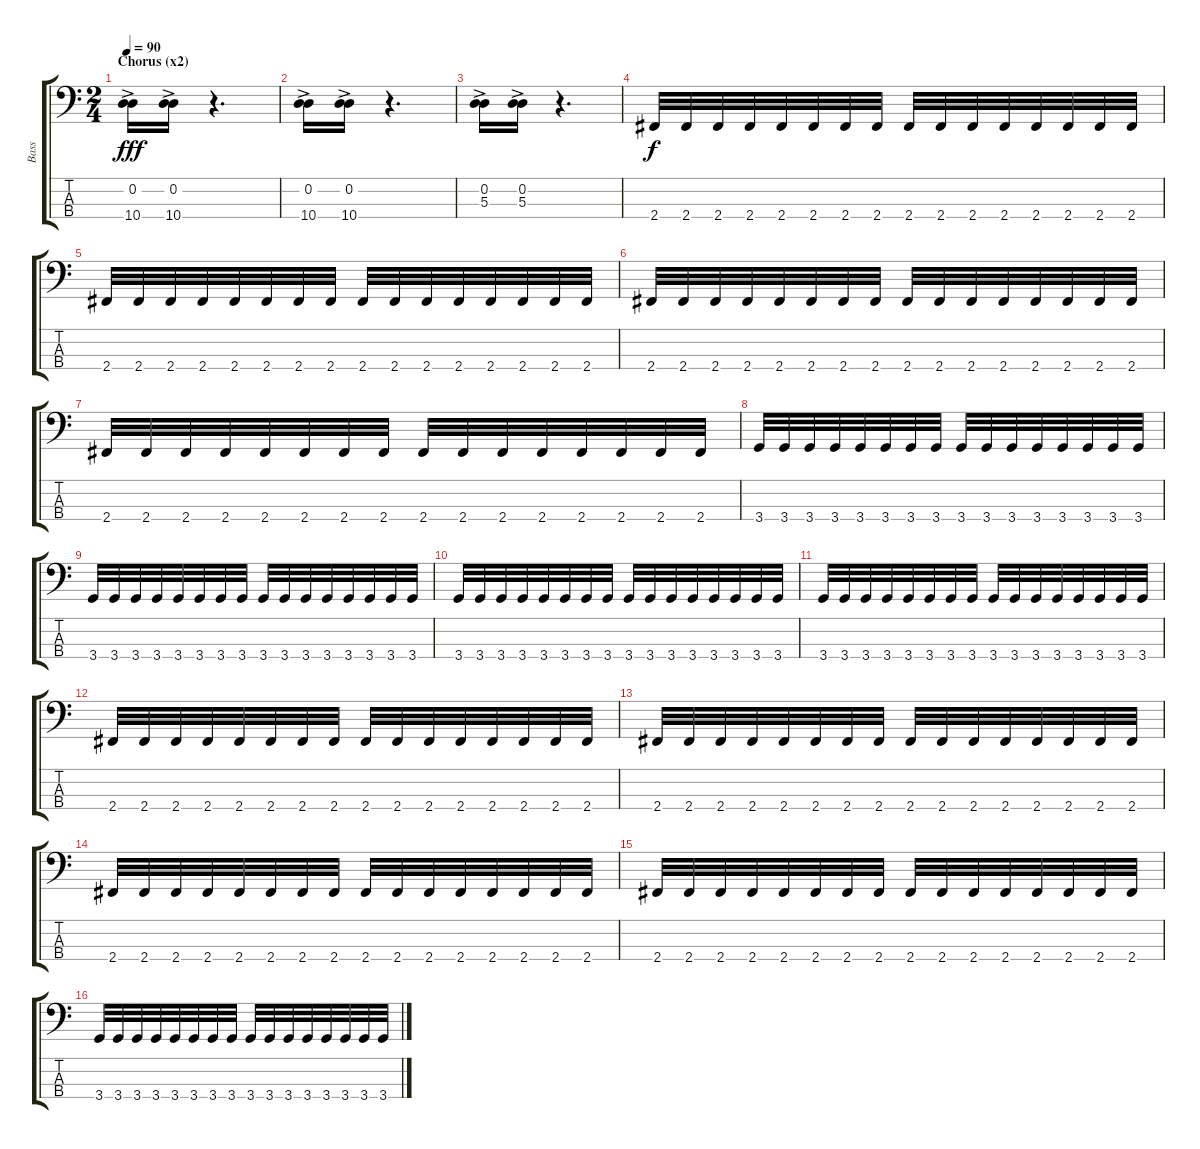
\track ("Bass" "Bass") {instrument electricbasspick}
\staff {score tabs}
\tuning (G2 D2 A1 E1) {hide}
\ts (2 4)
\section ("" "Chorus (x2)")
\tempo 90
\clef f4
\ks c
(0.2{ac} 10.4{ac}).16{dy fff} (0.2{ac} 10.4{ac}).16 r.4{d} |
(0.2{ac} 10.4{ac}).16 (0.2{ac} 10.4{ac}).16 r.4{d} |
(0.2{ac} 5.3{ac}).16 (0.2{ac} 5.3{ac}).16 r.4{d} |
2.4.32{dy f} 2.4.32 2.4.32 2.4.32 2.4.32 2.4.32 2.4.32 2.4.32 2.4.32 2.4.32 2.4.32 2.4.32 2.4.32 2.4.32 2.4.32 2.4.32 |
2.4.32 2.4.32 2.4.32 2.4.32 2.4.32 2.4.32 2.4.32 2.4.32 2.4.32 2.4.32 2.4.32 2.4.32 2.4.32 2.4.32 2.4.32 2.4.32 |
2.4.32 2.4.32 2.4.32 2.4.32 2.4.32 2.4.32 2.4.32 2.4.32 2.4.32 2.4.32 2.4.32 2.4.32 2.4.32 2.4.32 2.4.32 2.4.32 |
2.4.32 2.4.32 2.4.32 2.4.32 2.4.32 2.4.32 2.4.32 2.4.32 2.4.32 2.4.32 2.4.32 2.4.32 2.4.32 2.4.32 2.4.32 2.4.32 |
3.4.32 3.4.32 3.4.32 3.4.32 3.4.32 3.4.32 3.4.32 3.4.32 3.4.32 3.4.32 3.4.32 3.4.32 3.4.32 3.4.32 3.4.32 3.4.32 |
3.4.32 3.4.32 3.4.32 3.4.32 3.4.32 3.4.32 3.4.32 3.4.32 3.4.32 3.4.32 3.4.32 3.4.32 3.4.32 3.4.32 3.4.32 3.4.32 |
3.4.32 3.4.32 3.4.32 3.4.32 3.4.32 3.4.32 3.4.32 3.4.32 3.4.32 3.4.32 3.4.32 3.4.32 3.4.32 3.4.32 3.4.32 3.4.32 |
3.4.32 3.4.32 3.4.32 3.4.32 3.4.32 3.4.32 3.4.32 3.4.32 3.4.32 3.4.32 3.4.32 3.4.32 3.4.32 3.4.32 3.4.32 3.4.32 |
2.4.32 2.4.32 2.4.32 2.4.32 2.4.32 2.4.32 2.4.32 2.4.32 2.4.32 2.4.32 2.4.32 2.4.32 2.4.32 2.4.32 2.4.32 2.4.32 |
2.4.32 2.4.32 2.4.32 2.4.32 2.4.32 2.4.32 2.4.32 2.4.32 2.4.32 2.4.32 2.4.32 2.4.32 2.4.32 2.4.32 2.4.32 2.4.32 |
2.4.32 2.4.32 2.4.32 2.4.32 2.4.32 2.4.32 2.4.32 2.4.32 2.4.32 2.4.32 2.4.32 2.4.32 2.4.32 2.4.32 2.4.32 2.4.32 |
2.4.32 2.4.32 2.4.32 2.4.32 2.4.32 2.4.32 2.4.32 2.4.32 2.4.32 2.4.32 2.4.32 2.4.32 2.4.32 2.4.32 2.4.32 2.4.32 |
3.4.32 3.4.32 3.4.32 3.4.32 3.4.32 3.4.32 3.4.32 3.4.32 3.4.32 3.4.32 3.4.32 3.4.32 3.4.32 3.4.32 3.4.32 3.4.32
